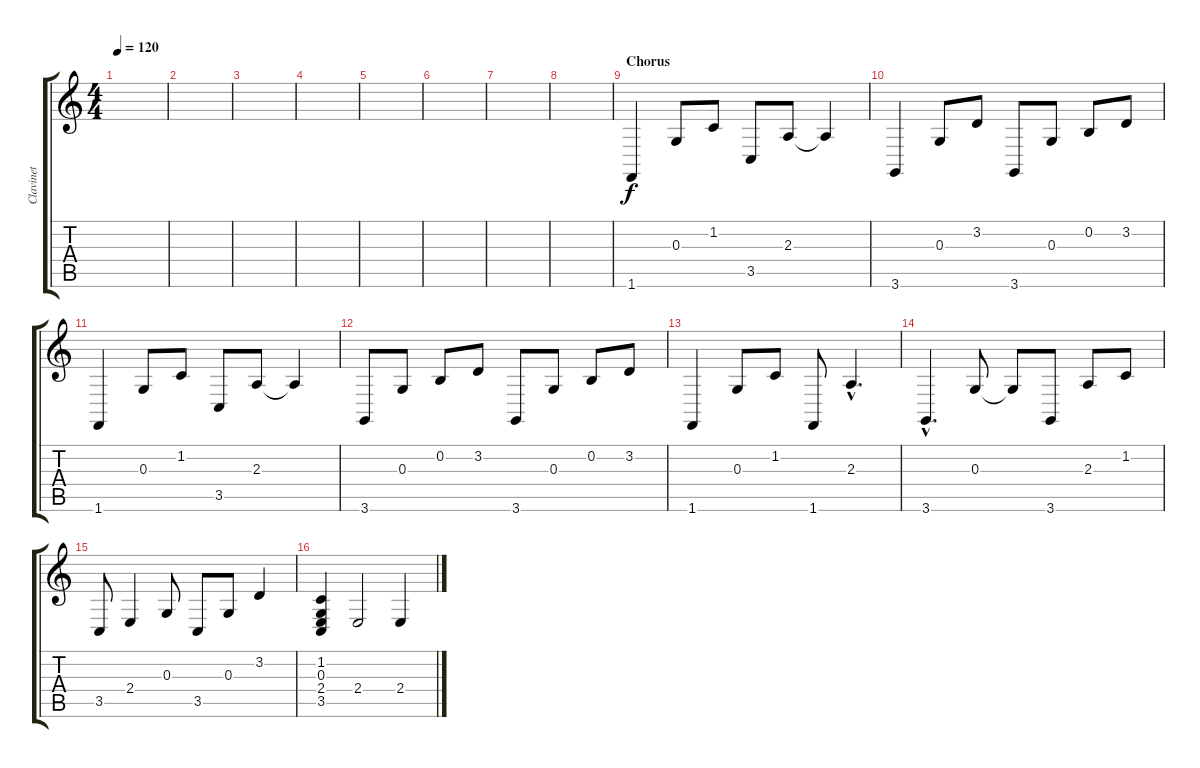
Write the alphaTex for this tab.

\track ("Clavinet" "Clavinet") {instrument drawbarorgan}
\staff {score tabs}
\tuning (E4 B3 G3 D3 A2 E2) {hide}
\ts (4 4)
\tempo 120
\clef g2
\ks c
|
|
|
|
|
|
|
|
\section ("" "Chorus")
1.6.4 0.3.8 1.2.8 3.5.8 2.3.8 2.3{t}.4 |
3.6.4 0.3.8 3.2.8 3.6.8 0.3.8 0.2.8 3.2.8 |
1.6.4 0.3.8 1.2.8 3.5.8 2.3.8 2.3{t}.4 |
3.6.8 0.3.8 0.2.8 3.2.8 3.6.8 0.3.8 0.2.8 3.2.8 |
1.6.4 0.3.8 1.2.8 1.6.8 2.3{hac}.4{d} |
3.6{hac}.4{d} 0.3.8 0.3{t}.8 3.6.8 2.3.8 1.2.8 |
3.5.8 2.4.4 0.3.8 3.5.8 0.3.8 3.2.4 |
(1.2 0.3 2.4 3.5).4 2.4.2 2.4.4
